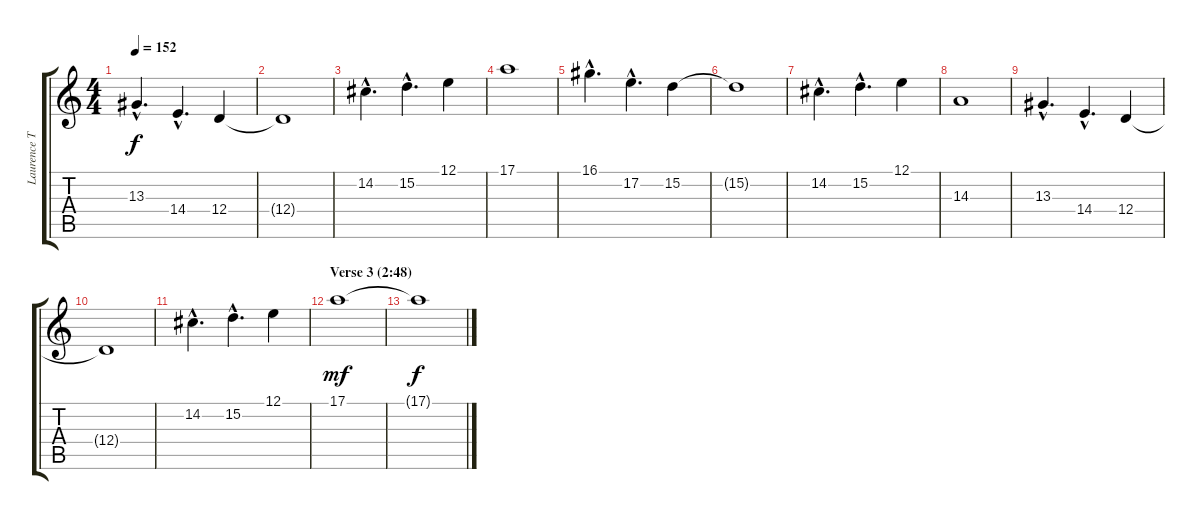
\track ("Laurence Tolhurst (synth)" "Laurence T") {instrument tremolostrings}
\staff {score tabs}
\tuning (E4 B3 G3 D3 A2 E2) {hide}
\ts (4 4)
\tempo 152
\clef g2
\ks c
13.3{hac}.4{d dy f} 14.4{hac}.4{d} 12.4.4 |
12.4{t}.1 |
14.2{hac}.4{d} 15.2{hac}.4{d} 12.1.4 |
17.1.1 |
16.1{hac}.4{d} 17.2{hac}.4{d} 15.2.4 |
15.2{t}.1 |
14.2{hac}.4{d} 15.2{hac}.4{d} 12.1.4 |
14.3.1 |
13.3{hac}.4{d} 14.4{hac}.4{d} 12.4.4 |
12.4{t}.1 |
14.2{hac}.4{d} 15.2{hac}.4{d} 12.1.4 |
\section ("" "Verse 3 (2:48)")
17.1.1{dy mf} |
17.1{t}.1{dy f}
